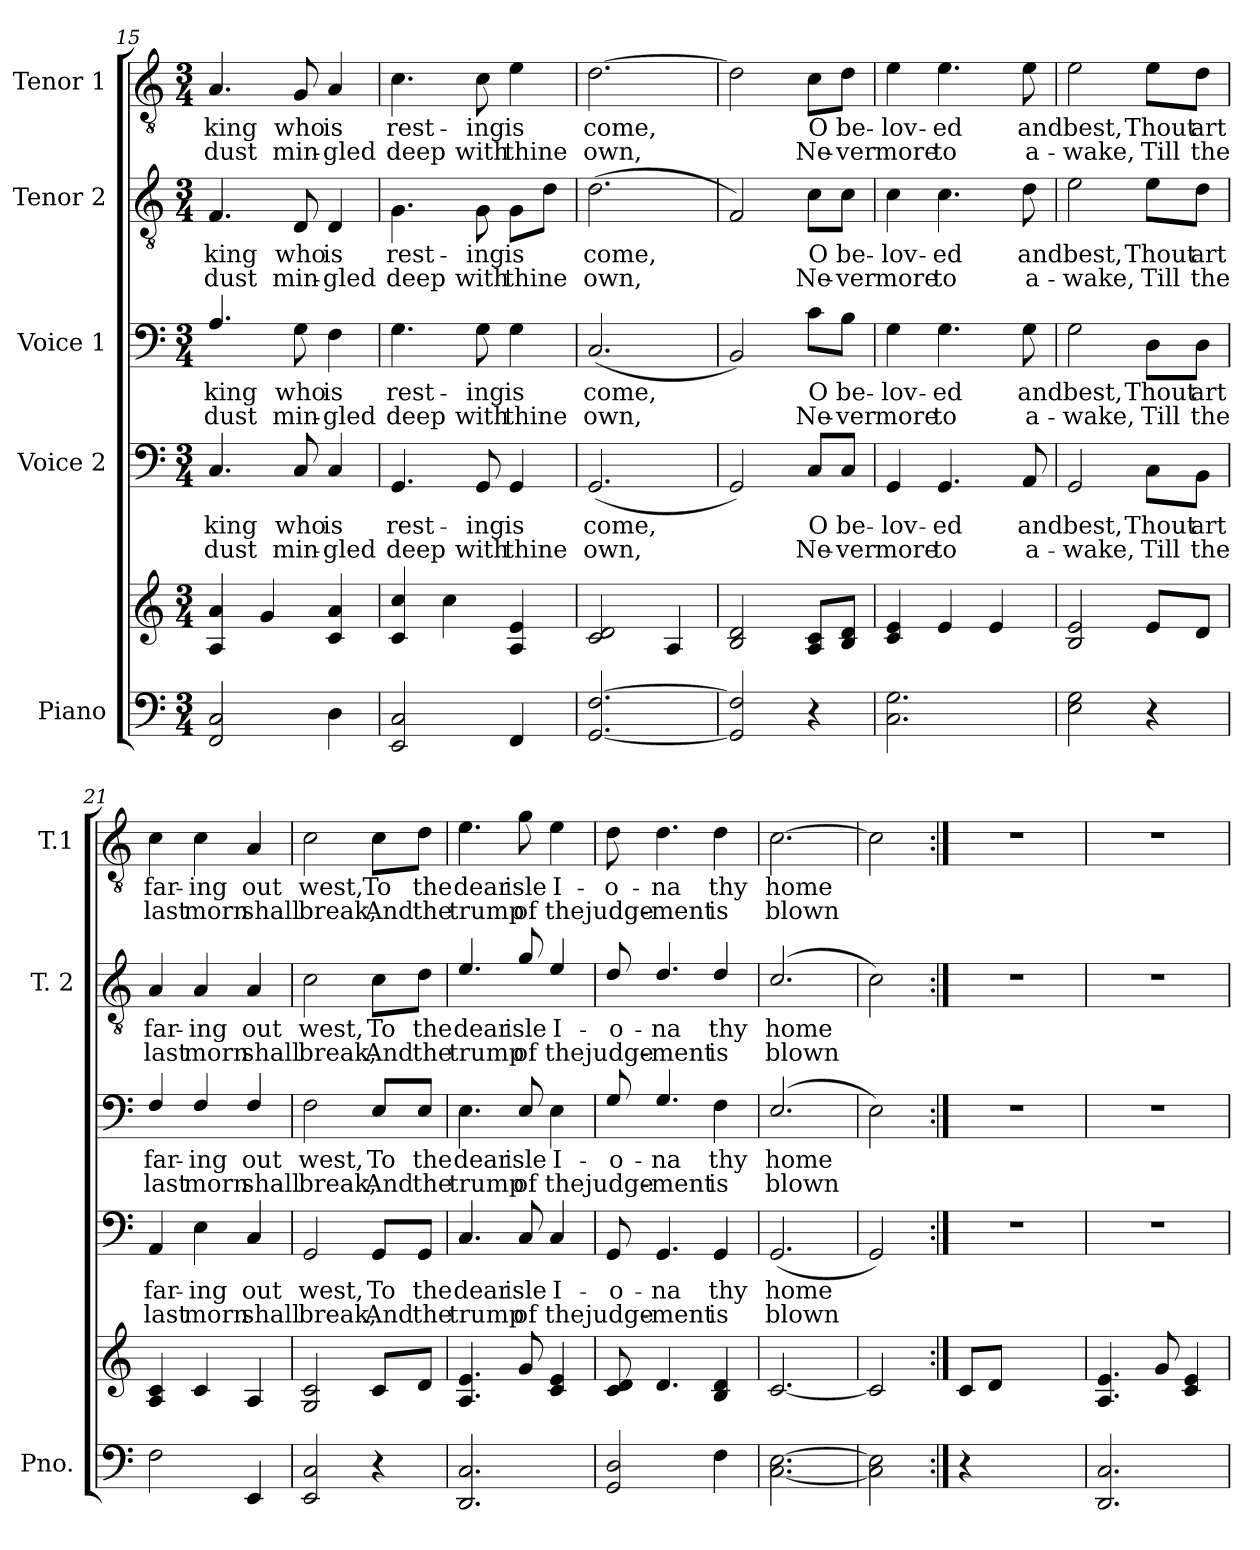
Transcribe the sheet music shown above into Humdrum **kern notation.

**kern	**kern	**kern	**text	**text	**kern	**text	**text	**kern	**text	**text	**kern	**text	**text
*part5	*part5	*part4	*part4	*part4	*part3	*part3	*part3	*part2	*part2	*part2	*part1	*part1	*part1
*staff6	*staff5	*staff4	*staff4	*staff4	*staff3	*staff3	*staff3	*staff2	*staff2	*staff2	*staff1	*staff1	*staff1
*I"Piano	*	*I"Voice 2	*	*	*I"Voice 1	*	*	*I"Tenor 2	*	*	*I"Tenor 1	*	*
*I'Pno.	*	*	*	*	*	*	*	*I'T. 2	*	*	*I'T.1	*	*
*clefF4	*clefG2	*clefF4	*	*	*clefF4	*	*	*clefGv2	*	*	*clefGv2	*	*
*k[]	*k[]	*k[]	*	*	*k[]	*	*	*k[]	*	*	*k[]	*	*
*M3/4	*M3/4	*M3/4	*	*	*M3/4	*	*	*M3/4	*	*	*M3/4	*	*
=15	=15	=15	=15	=15	=15	=15	=15	=15	=15	=15	=15	=15	=15
!	!	!	!LO:LY:b	!LO:LY:b	!	!LO:LY:b	!LO:LY:b	!	!LO:LY:b	!LO:LY:b	!	!LO:LY:b	!LO:LY:b
2FF/ 2C/	4A/ 4a/	4.C/	king	dust	4.A/	king	dust	4.F/	king	dust	4.A/	king	dust
.	4g/	.	.	.	.	.	.	.	.	.	.	.	.
!	!	!	!LO:LY:b	!LO:LY:b	!	!LO:LY:b	!LO:LY:b	!	!LO:LY:b	!LO:LY:b	!	!LO:LY:b	!LO:LY:b
.	.	8C/	who	min-	8G\	who	min-	8D/	who	min-	8G/	who	min-
!	!	!	!LO:LY:b	!LO:LY:b	!	!LO:LY:b	!LO:LY:b	!	!LO:LY:b	!LO:LY:b	!	!LO:LY:b	!LO:LY:b
4D\	4c/ 4a/	4C/	is	-gled	4F\	is	-gled	4D/	is	-gled	4A/	is	-gled
=16	=16	=16	=16	=16	=16	=16	=16	=16	=16	=16	=16	=16	=16
!	!	!	!LO:LY:b	!LO:LY:b	!	!LO:LY:b	!LO:LY:b	!	!LO:LY:b	!LO:LY:b	!	!LO:LY:b	!LO:LY:b
2EE/ 2C/	4c/ 4cc/	4.GG/	rest-	deep	4.G\	rest-	deep	4.G\	rest-	deep	4.c\	rest-	deep
.	4cc\	.	.	.	.	.	.	.	.	.	.	.	.
!	!	!	!LO:LY:b	!LO:LY:b	!	!LO:LY:b	!LO:LY:b	!	!LO:LY:b	!LO:LY:b	!	!LO:LY:b	!LO:LY:b
.	.	8GG/	-ing	with	8G\	-ing	with	8G\	-ing	with	8c\	-ing	with
!	!	!	!LO:LY:b	!LO:LY:b	!	!LO:LY:b	!LO:LY:b	!	!LO:LY:b	!LO:LY:b	!	!LO:LY:b	!LO:LY:b
4FF/	4A/ 4e/	4GG/	is	thine	4G\	is	thine	8G\L	is	thine	4e\	is	thine
.	.	.	.	.	.	.	.	8d\J	.	.	.	.	.
!!LO:PB:g=z
=17	=17	=17	=17	=17	=17	=17	=17	=17	=17	=17	=17	=17	=17
!	!	!	!LO:LY:b	!LO:LY:b	!	!LO:LY:b	!LO:LY:b	!	!LO:LY:b	!LO:LY:b	!	!LO:LY:b	!LO:LY:b
[2.GG/ [2.F/	2c/ 2d/	(2.GG/	come,	own,	(2.C/	come,	own,	(2.d\	come,	own,	[2.d\	come,	own,
.	4A/	.	.	.	.	.	.	.	.	.	.	.	.
=18	=18	=18	=18	=18	=18	=18	=18	=18	=18	=18	=18	=18	=18
2GG/] 2F/]	2B/ 2d/	2GG/)	.	.	2BB/)	.	.	2F/)	.	.	2d\]	.	.
!	!	!	!LO:LY:b	!LO:LY:b	!	!LO:LY:b	!LO:LY:b	!	!LO:LY:b	!LO:LY:b	!	!LO:LY:b	!LO:LY:b
4r	8A/ 8c/L	8C/L	O	Ne-	8c\L	O	Ne-	8c\L	O	Ne-	8c\L	O	Ne-
!	!	!	!LO:LY:b	!LO:LY:b	!	!LO:LY:b	!LO:LY:b	!	!LO:LY:b	!LO:LY:b	!	!LO:LY:b	!LO:LY:b
.	8B/ 8d/J	8C/J	be-	-ver	8B\J	be-	-ver	8c\J	be-	-ver	8d\J	be-	-ver
=19	=19	=19	=19	=19	=19	=19	=19	=19	=19	=19	=19	=19	=19
!	!	!	!LO:LY:b	!LO:LY:b	!	!LO:LY:b	!LO:LY:b	!	!LO:LY:b	!LO:LY:b	!	!LO:LY:b	!LO:LY:b
2.C\ 2.G\	4c/ 4e/	4GG/	-lov-	more	4G\	-lov-	more	4c\	-lov-	more	4e\	-lov-	more
!	!	!	!LO:LY:b	!LO:LY:b	!	!LO:LY:b	!LO:LY:b	!	!LO:LY:b	!LO:LY:b	!	!LO:LY:b	!LO:LY:b
.	4e/	4.GG/	-ed	to	4.G\	-ed	to	4.c\	-ed	to	4.e\	-ed	to
.	4e/	.	.	.	.	.	.	.	.	.	.	.	.
!	!	!	!LO:LY:b	!LO:LY:b	!	!LO:LY:b	!LO:LY:b	!	!LO:LY:b	!LO:LY:b	!	!LO:LY:b	!LO:LY:b
.	.	8AA/	and	a-	8G\	and	a-	8d\	and	a-	8e\	and	a-
=20	=20	=20	=20	=20	=20	=20	=20	=20	=20	=20	=20	=20	=20
!	!	!	!LO:LY:b	!LO:LY:b	!	!LO:LY:b	!LO:LY:b	!	!LO:LY:b	!LO:LY:b	!	!LO:LY:b	!LO:LY:b
2E\ 2G\	2B/ 2e/	2GG/	best,	-wake,	2G\	best,	-wake,	2e\	best,	-wake,	2e\	best,	-wake,
!	!	!	!LO:LY:b	!LO:LY:b	!	!LO:LY:b	!LO:LY:b	!	!LO:LY:b	!LO:LY:b	!	!LO:LY:b	!LO:LY:b
4r	8e/L	8C\L	Thout	Till	8D\L	Thout	Till	8e\L	Thout	Till	8e\L	Thout	Till
!	!	!	!LO:LY:b	!LO:LY:b	!	!LO:LY:b	!LO:LY:b	!	!LO:LY:b	!LO:LY:b	!	!LO:LY:b	!LO:LY:b
.	8d/J	8BB\J	art	the	8D\J	art	the	8d\J	art	the	8d\J	art	the
=21	=21	=21	=21	=21	=21	=21	=21	=21	=21	=21	=21	=21	=21
!	!	!	!LO:LY:b	!LO:LY:b	!	!LO:LY:b	!LO:LY:b	!	!LO:LY:b	!LO:LY:b	!	!LO:LY:b	!LO:LY:b
2F\	4A/ 4c/	4AA/	far-	last	4F/	far-	last	4A/	far-	last	4c\	far-	last
!	!	!	!LO:LY:b	!LO:LY:b	!	!LO:LY:b	!LO:LY:b	!	!LO:LY:b	!LO:LY:b	!	!LO:LY:b	!LO:LY:b
.	4c/	4E\	-ing	morn	4F/	-ing	morn	4A/	-ing	morn	4c\	-ing	morn
!	!	!	!LO:LY:b	!LO:LY:b	!	!LO:LY:b	!LO:LY:b	!	!LO:LY:b	!LO:LY:b	!	!LO:LY:b	!LO:LY:b
4EE/	4A/	4C/	out	shall	4F/	out	shall	4A/	out	shall	4A/	out	shall
=22	=22	=22	=22	=22	=22	=22	=22	=22	=22	=22	=22	=22	=22
!	!	!	!LO:LY:b	!LO:LY:b	!	!LO:LY:b	!LO:LY:b	!	!LO:LY:b	!LO:LY:b	!	!LO:LY:b	!LO:LY:b
2EE/ 2C/	2G/ 2c/	2GG/	west,	break,	2F\	west,	break,	2c\	west,	break,	2c\	west,	break,
!	!	!	!LO:LY:b	!LO:LY:b	!	!LO:LY:b	!LO:LY:b	!	!LO:LY:b	!LO:LY:b	!	!LO:LY:b	!LO:LY:b
4r	8c/L	8GG/L	To	And	8E/L	To	And	8c\L	To	And	8c\L	To	And
!	!	!	!LO:LY:b	!LO:LY:b	!	!LO:LY:b	!LO:LY:b	!	!LO:LY:b	!LO:LY:b	!	!LO:LY:b	!LO:LY:b
.	8d/J	8GG/J	the	the	8E/J	the	the	8d\J	the	the	8d\J	the	the
=23	=23	=23	=23	=23	=23	=23	=23	=23	=23	=23	=23	=23	=23
!	!	!	!LO:LY:b	!LO:LY:b	!	!LO:LY:b	!LO:LY:b	!	!LO:LY:b	!LO:LY:b	!	!LO:LY:b	!LO:LY:b
2.DD/ 2.C/	4.A/ 4.e/	4.C/	dear	trump	4.E\	dear	trump	4.e/	dear	trump	4.e\	dear	trump
!	!	!	!LO:LY:b	!LO:LY:b	!	!LO:LY:b	!LO:LY:b	!	!LO:LY:b	!LO:LY:b	!	!LO:LY:b	!LO:LY:b
.	8g/	8C/	isle	of	8E/	isle	of	8g/	isle	of	8g\	isle	of
!	!	!	!LO:LY:b	!LO:LY:b	!	!LO:LY:b	!LO:LY:b	!	!LO:LY:b	!LO:LY:b	!	!LO:LY:b	!LO:LY:b
.	4c/ 4e/	4C/	I-	the	4E\	I-	the	4e/	I-	the	4e\	I-	the
!!LO:LB:g=z
=24	=24	=24	=24	=24	=24	=24	=24	=24	=24	=24	=24	=24	=24
!	!	!	!LO:LY:b	!LO:LY:b	!	!LO:LY:b	!LO:LY:b	!	!LO:LY:b	!LO:LY:b	!	!LO:LY:b	!LO:LY:b
2GG/ 2D/	8c/ 8d/	8GG/	-o-	judge-	8G/	-o-	judge-	8d/	-o-	judge-	8d\	-o-	judge-
!	!	!	!LO:LY:b	!LO:LY:b	!	!LO:LY:b	!LO:LY:b	!	!LO:LY:b	!LO:LY:b	!	!LO:LY:b	!LO:LY:b
.	4.d/	4.GG/	-na	-ment	4.G/	-na	-ment	4.d/	-na	-ment	4.d\	-na	-ment
!	!	!	!LO:LY:b	!LO:LY:b	!	!LO:LY:b	!LO:LY:b	!	!LO:LY:b	!LO:LY:b	!	!LO:LY:b	!LO:LY:b
4F\	4B/ 4d/	4GG/	thy	is	4F\	thy	is	4d/	thy	is	4d\	thy	is
=25	=25	=25	=25	=25	=25	=25	=25	=25	=25	=25	=25	=25	=25
!	!	!	!LO:LY:b	!LO:LY:b	!	!LO:LY:b	!LO:LY:b	!	!LO:LY:b	!LO:LY:b	!	!LO:LY:b	!LO:LY:b
[2.C\ [2.E\	[2.c/	(2.GG/	home	blown	(2.E/	home	blown	(2.c/	home	blown	[2.c\	home	blown
=26	=26	=26	=26	=26	=26	=26	=26	=26	=26	=26	=26	=26	=26
2C\] 2E\]	2c/]	2GG/)	.	.	2E\)	.	.	2c\)	.	.	2c\]	.	.
=27:|!	=27:|!	=27:|!	=27:|!	=27:|!	=27:|!	=27:|!	=27:|!	=27:|!	=27:|!	=27:|!	=27:|!	=27:|!	=27:|!
4r	8c/L	2.r	.	.	2.r	.	.	2.r	.	.	2.r	.	.
.	8d/J	.	.	.	.	.	.	.	.	.	.	.	.
2ryy	2ryy	.	.	.	.	.	.	.	.	.	.	.	.
=28	=28	=28	=28	=28	=28	=28	=28	=28	=28	=28	=28	=28	=28
2.DD/ 2.C/	4.A/ 4.e/	2.r	.	.	2.r	.	.	2.r	.	.	2.r	.	.
.	8g/	.	.	.	.	.	.	.	.	.	.	.	.
.	4c/ 4e/	.	.	.	.	.	.	.	.	.	.	.	.
=	=	=	=	=	=	=	=	=	=	=	=	=	=
*-	*-	*-	*-	*-	*-	*-	*-	*-	*-	*-	*-	*-	*-
